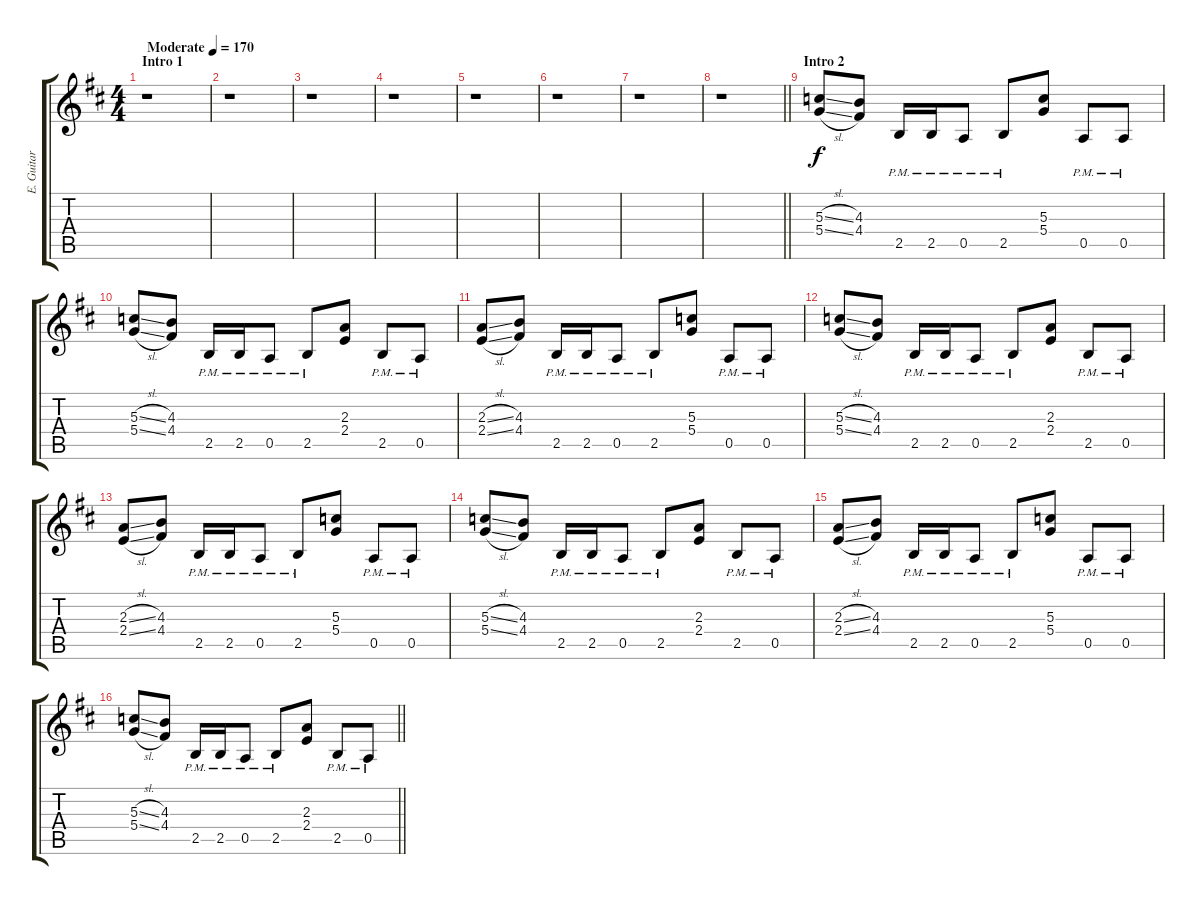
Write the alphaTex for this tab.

\track ("E. Guitar I" "E. Guitar ") {instrument overdrivenguitar}
\staff {score tabs}
\tuning (E4 B3 G3 D3 A2 E2) {hide}
\ts (4 4)
\section ("" "Intro 1")
\tempo (170 "Moderate")
\clef g2
\ks d
r.1{dy f instrument overdrivenguitar} |
r.1 |
r.1 |
r.1 |
r.1 |
r.1 |
r.1 |
\barLineRight lightlight
r.1 |
\section ("" "Intro 2")
(5.3{sl} 5.4{sl}).8 (4.3 4.4).8 2.5{pm}.16 2.5{pm}.16 0.5{pm}.8 2.5{pm}.8 (5.3 5.4).8 0.5{pm}.8 0.5{pm}.8 |
(5.3{sl} 5.4{sl}).8 (4.3 4.4).8 2.5{pm}.16 2.5{pm}.16 0.5{pm}.8 2.5{pm}.8 (2.3 2.4).8 2.5{pm}.8 0.5{pm}.8 |
(2.3{sl} 2.4{sl}).8 (4.3 4.4).8 2.5{pm}.16 2.5{pm}.16 0.5{pm}.8 2.5{pm}.8 (5.3 5.4).8 0.5{pm}.8 0.5{pm}.8 |
(5.3{sl} 5.4{sl}).8 (4.3 4.4).8 2.5{pm}.16 2.5{pm}.16 0.5{pm}.8 2.5{pm}.8 (2.3 2.4).8 2.5{pm}.8 0.5{pm}.8 |
(2.3{sl} 2.4{sl}).8 (4.3 4.4).8 2.5{pm}.16 2.5{pm}.16 0.5{pm}.8 2.5{pm}.8 (5.3 5.4).8 0.5{pm}.8 0.5{pm}.8 |
(5.3{sl} 5.4{sl}).8 (4.3 4.4).8 2.5{pm}.16 2.5{pm}.16 0.5{pm}.8 2.5{pm}.8 (2.3 2.4).8 2.5{pm}.8 0.5{pm}.8 |
(2.3{sl} 2.4{sl}).8 (4.3 4.4).8 2.5{pm}.16 2.5{pm}.16 0.5{pm}.8 2.5{pm}.8 (5.3 5.4).8 0.5{pm}.8 0.5{pm}.8 |
\barLineRight lightlight
(5.3{sl} 5.4{sl}).8 (4.3 4.4).8 2.5{pm}.16 2.5{pm}.16 0.5{pm}.8 2.5{pm}.8 (2.3 2.4).8 2.5{pm}.8 0.5{pm}.8
